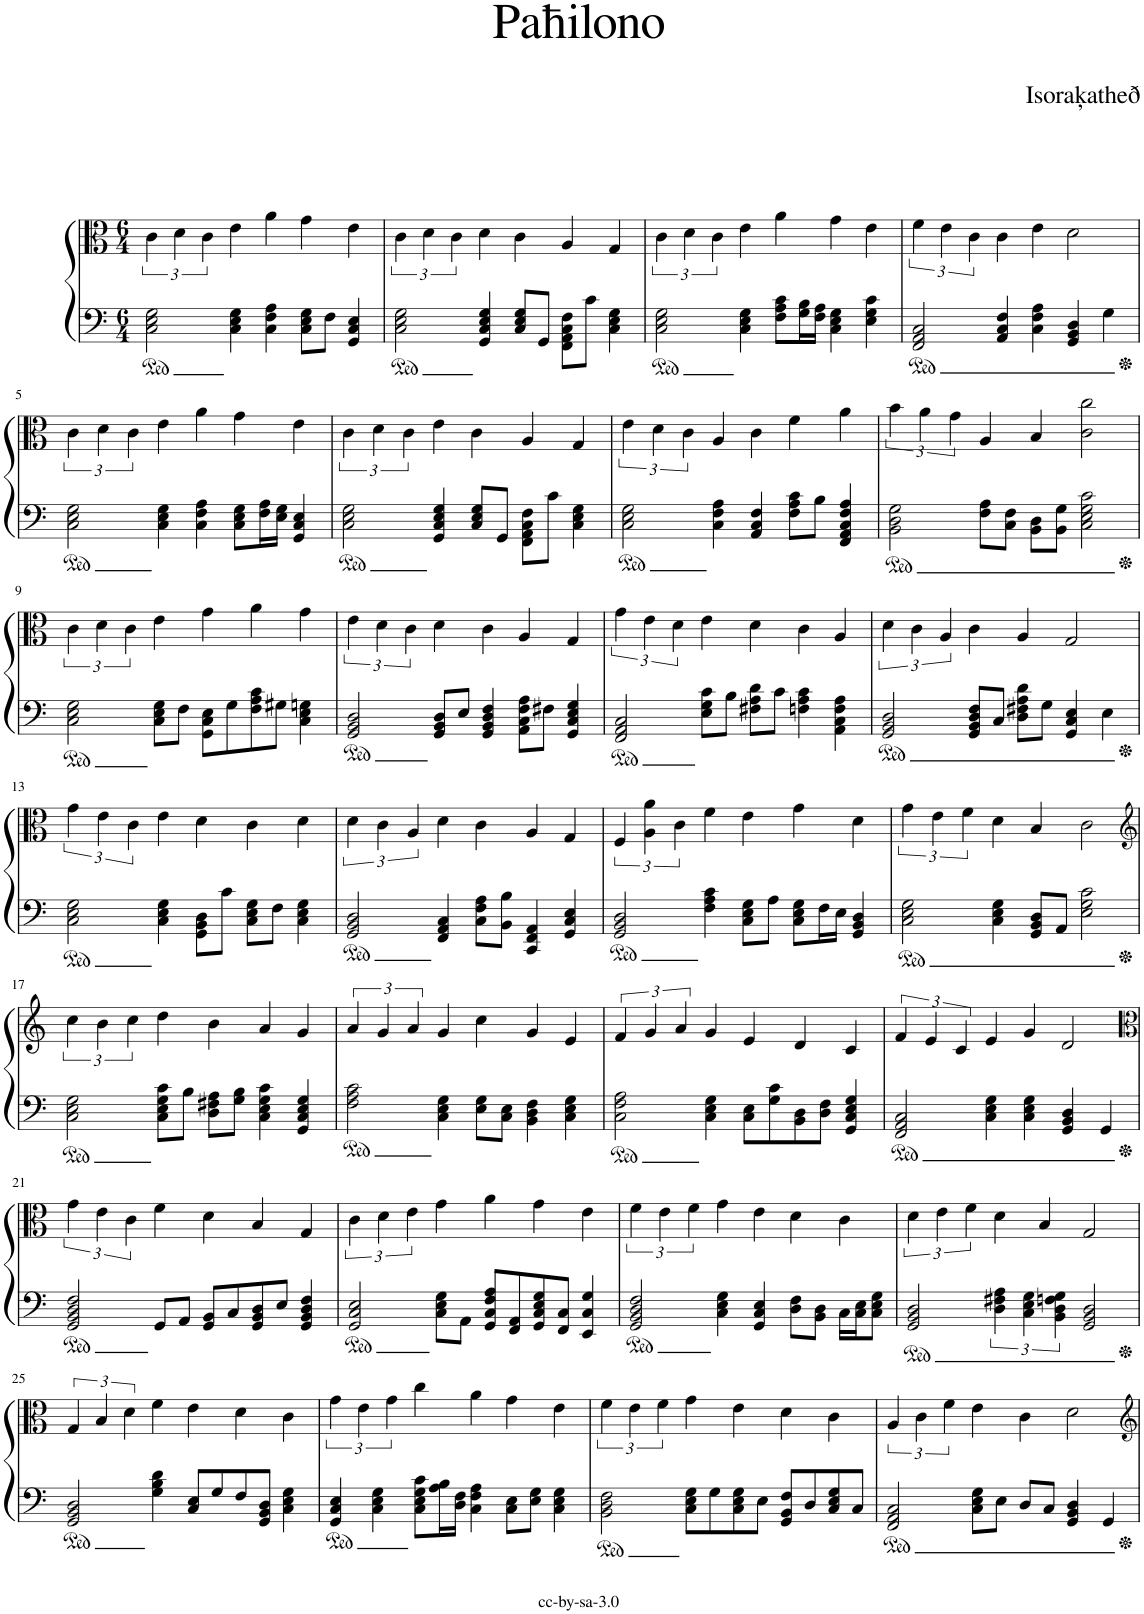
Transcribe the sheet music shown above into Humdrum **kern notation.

**kern	**kern
*part1	*part1
*staff2	*staff1
*I"Piano	*
*I'Pno	*
*clefF4	*clefC3
*k[]	*k[]
*M6/4	*M6/4
=1	=1
2C\ 2E\ 2G\	6c\
.	6d\
.	6c\
4C\ 4E\ 4G\	4e\
4C\ 4F\ 4A\	4a\
8C\ 8E\ 8G\L	4g\
8F\J	.
4GG/ 4C/ 4E/	4e\
=2	=2
2C\ 2E\ 2G\	6c\
.	6d\
.	6c\
4GG/ 4C/ 4E/ 4G/	4d\
8C/ 8E/ 8G/L	4c\
8GG/J	.
8FF\ 8AA\ 8C\ 8F\L	4A/
8c\J	.
4C\ 4E\ 4G\	4G/
=3	=3
2C\ 2E\ 2G\	6c\
.	6d\
.	6c\
4C\ 4E\ 4G\	4e\
8F\ 8A\ 8c\L	4a\
16G\ 16B\L	.
16F\ 16A\JJ	.
4C\ 4E\ 4G\	4g\
4E\ 4G\ 4c\	4e\
=4	=4
2FF/ 2AA/ 2C/	6f\
.	6e\
.	6c\
4AA/ 4C/ 4F/	4c\
4C\ 4F\ 4A\	4e\
4GG/ 4BB/ 4D/	2d\
4G\	.
!!LO:LB:g=z
=5	=5
2C\ 2E\ 2G\	6c\
.	6d\
.	6c\
4C\ 4E\ 4G\	4e\
4C\ 4F\ 4A\	4a\
8C\ 8E\ 8G\L	4g\
16F\ 16A\L	.
16E\ 16G\JJ	.
4GG/ 4C/ 4E/	4e\
=6	=6
2C\ 2E\ 2G\	6c\
.	6d\
.	6c\
4GG/ 4C/ 4E/ 4G/	4e\
8C/ 8E/ 8G/L	4c\
8GG/J	.
8FF\ 8AA\ 8C\ 8F\L	4A/
8c\J	.
4C\ 4E\ 4G\	4G/
=7	=7
2C\ 2E\ 2G\	6e\
.	6d\
.	6c\
4C\ 4F\ 4A\	4A/
4AA/ 4C/ 4F/	4c\
8F\ 8A\ 8c\L	4f\
8B\J	.
4FF/ 4AA/ 4C/ 4F/ 4A/	4a\
=8	=8
2BB\ 2D\ 2G\	6b\
.	6a\
.	6g\
8F\ 8A\L	4A/
8C\ 8F\J	.
8BB\ 8D\L	4B/
8BB\ 8G\J	.
2C\ 2E\ 2G\ 2c\	2c\ 2cc\
!!LO:LB:g=z
=9	=9
2C\ 2E\ 2G\	6c\
.	6d\
.	6c\
8C\ 8E\ 8G\L	4e\
8F\J	.
8GG\ 8C\ 8E\L	4g\
8G\	.
8F\ 8A\ 8c\	4a\
8G#X\J	.
4C\ 4E\ 4Gn\	4g\
=10	=10
2GG/ 2BB/ 2D/	6e\
.	6d\
.	6c\
8GG/ 8BB/ 8D/L	4d\
8E/J	.
4GG/ 4BB/ 4D/ 4F/	4c\
8AA\ 8C\ 8F\ 8A\L	4A/
8F#X\J	.
4GG/ 4C/ 4E/ 4G/	4G/
=11	=11
2FF/ 2AA/ 2C/	6g\
.	6e\
.	6d\
8E\ 8G\ 8c\L	4e\
8B\J	.
8F#X\ 8A\ 8d\L	4d\
8c\J	.
4Fn\ 4A\ 4c\	4c\
4AA\ 4C\ 4F\ 4A\	4A/
=12	=12
2GG/ 2BB/ 2D/	6d\
.	6c\
.	6A/
8GG/ 8BB/ 8D/ 8F/L	4c\
8C/J	.
8D\ 8F#X\ 8A\ 8d\L	4A/
8G\J	.
4GG/ 4C/ 4E/	2G/
4E\	.
!!LO:LB:g=z
=13	=13
2C\ 2E\ 2G\	6g\
.	6e\
.	6c\
4C\ 4E\ 4G\	4e\
8GG\ 8BB\ 8D\L	4d\
8c\J	.
8C\ 8E\ 8G\L	4c\
8F\J	.
4C\ 4E\ 4G\	4d\
=14	=14
2GG/ 2BB/ 2D/	6d\
.	6c\
.	6A/
4FF/ 4AA/ 4C/	4d\
8C\ 8F\ 8A\L	4c\
8BB\ 8B\J	.
4CC/ 4FF/ 4AA/	4A/
4GG/ 4C/ 4E/	4G/
=15	=15
2GG/ 2BB/ 2D/	6F/
.	6A\ 6a\
.	6c\
4F\ 4A\ 4c\	4f\
8C\ 8E\ 8G\L	4e\
8A\J	.
8C\ 8E\ 8G\L	4g\
16F\L	.
16E\JJ	.
4GG/ 4BB/ 4D/	4d\
=16	=16
2C\ 2E\ 2G\	6g\
.	6e\
.	6f\
4C\ 4E\ 4G\	4d\
8GG/ 8BB/ 8D/L	4B/
8AA/J	.
2E\ 2G\ 2c\	2c\
!!LO:LB:g=z
=17	=17
*	*clefG2
2C\ 2E\ 2G\	6cc\
.	6b\
.	6cc\
8C\ 8E\ 8G\ 8c\L	4dd\
8B\J	.
8D\ 8F#X\ 8A\L	4b\
8G\ 8B\J	.
4C\ 4E\ 4G\ 4c\	4a/
4GG/ 4C/ 4E/ 4G/	4g/
=18	=18
2F\ 2A\ 2c\	6a/
.	6g/
.	6a/
4C\ 4E\ 4G\	4g/
8E\ 8G\L	4cc\
8C\ 8E\J	.
4BB\ 4D\ 4F\	4g/
4C\ 4E\ 4G\	4e/
=19	=19
2C\ 2F\ 2A\	6f/
.	6g/
.	6a/
4C\ 4E\ 4G\	4g/
8C\ 8E\L	4e/
8G\ 8c\	.
8BB\ 8D\	4d/
8D\ 8F\J	.
4GG/ 4C/ 4E/ 4G/	4c/
=20	=20
2FF/ 2AA/ 2C/	6f/
.	6e/
.	6c/
4C\ 4E\ 4G\	4e/
4C\ 4E\ 4G\	4g/
4GG/ 4BB/ 4D/	2d/
4GG/	.
!!LO:LB:g=z
=21	=21
*	*clefC3
2GG/ 2BB/ 2D/ 2F/	6g\
.	6e\
.	6c\
8GG/L	4f\
8AA/J	.
8GG/ 8BB/L	4d\
8C/	.
8GG/ 8BB/ 8D/	4B/
8E/J	.
4GG/ 4BB/ 4D/ 4F/	4G/
=22	=22
2GG/ 2C/ 2E/	6c\
.	6d\
.	6e\
8C\ 8E\ 8G\L	4g\
8AA\J	.
8GG/ 8C/ 8F/ 8A/L	4a\
8FF/ 8AA/	.
8GG/ 8C/ 8E/ 8G/	4g\
8FF/ 8C/J	.
4EE/ 4C/ 4G/	4e\
=23	=23
2GG/ 2BB/ 2D/ 2F/	6f\
.	6e\
.	6f\
4C\ 4E\ 4G\	4g\
4GG/ 4C/ 4E/	4e\
8D\ 8F\L	4d\
8BB\ 8D\J	.
16C\LL	4c\
16C\ 16E\J	.
8C\ 8E\ 8G\J	.
=24	=24
2GG/ 2BB/ 2D/	6d\
.	6e\
.	6f\
6D\ 6F#X\ 6A\	4d\
6C\ 6E\ 6G\	.
.	4B/
6BB\ 6D\ 6Fn\ 6G\	.
2GG/ 2BB/ 2D/	2G/
!!LO:LB:g=z
=25	=25
2GG/ 2BB/ 2D/	6G/
.	6B/
.	6d\
4G\ 4B\ 4d\	4f\
8C/ 8E/L	4e\
8G/	.
8F/	4d\
8GG/ 8BB/ 8D/J	.
4C\ 4E\ 4G\	4c\
=26	=26
4GG/ 4C/ 4E/	6g\
.	6e\
4C\ 4E\ 4G\	.
.	6g\
8C\ 8E\ 8G\ 8c\L	4cc\
16A\ 16B\L	.
16D\ 16F\JJ	.
4C\ 4F\ 4A\	4a\
8C\ 8E\L	4g\
8E\ 8G\J	.
4C\ 4E\ 4G\	4e\
=27	=27
2BB\ 2D\ 2F\	6f\
.	6e\
.	6f\
8C\ 8E\ 8G\L	4g\
8G\	.
8C\ 8E\ 8G\	4e\
8E\J	.
8GG/ 8BB/ 8F/L	4d\
8D/	.
8C/ 8E/ 8G/	4c\
8C/J	.
=28	=28
2FF/ 2AA/ 2C/	6A/
.	6c\
.	6f\
8C\ 8E\ 8G\L	4e\
8E\J	.
8D/L	4c\
8C/J	.
4GG/ 4BB/ 4D/	2d\
4GG/	.
=	=
*-	*-
